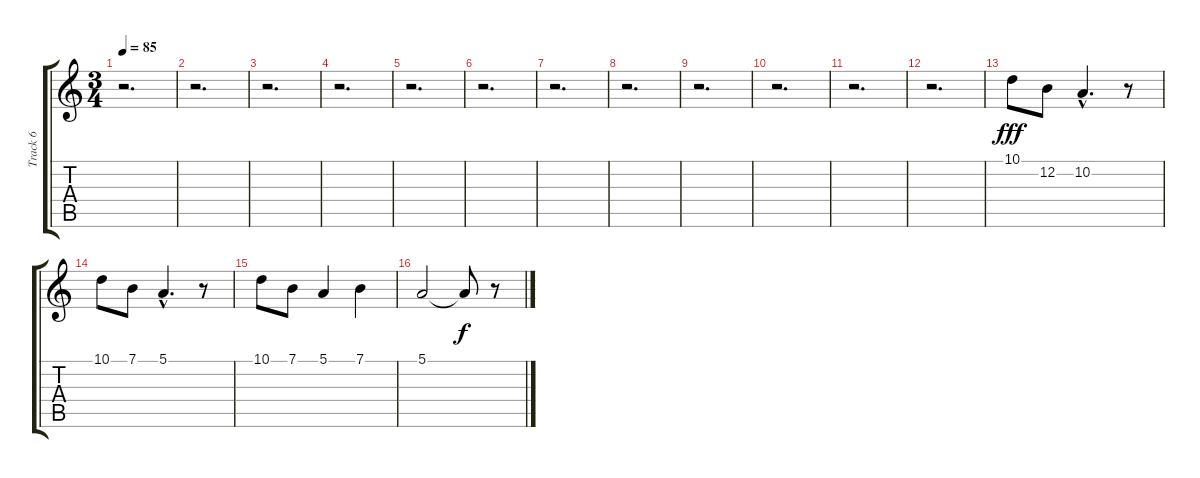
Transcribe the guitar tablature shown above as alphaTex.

\track ("Track 6" "Track 6") {instrument synthvoice}
\staff {score tabs}
\tuning (E4 B3 G3 D3 A2 E2) {hide}
\ts (3 4)
\tempo 85
\clef g2
\ks c
r.2{d dy fff} |
r.2{d} |
r.2{d} |
r.2{d} |
r.2{d} |
r.2{d} |
r.2{d} |
r.2{d} |
r.2{d} |
r.2{d} |
r.2{d} |
r.2{d} |
10.1.8 12.2.8 10.2{hac}.4{d} r.8 |
10.1.8 7.1.8 5.1{hac}.4{d} r.8 |
10.1.8 7.1.8 5.1.4 7.1.4 |
5.1.2 5.1{t}.8{dy f} r.8
